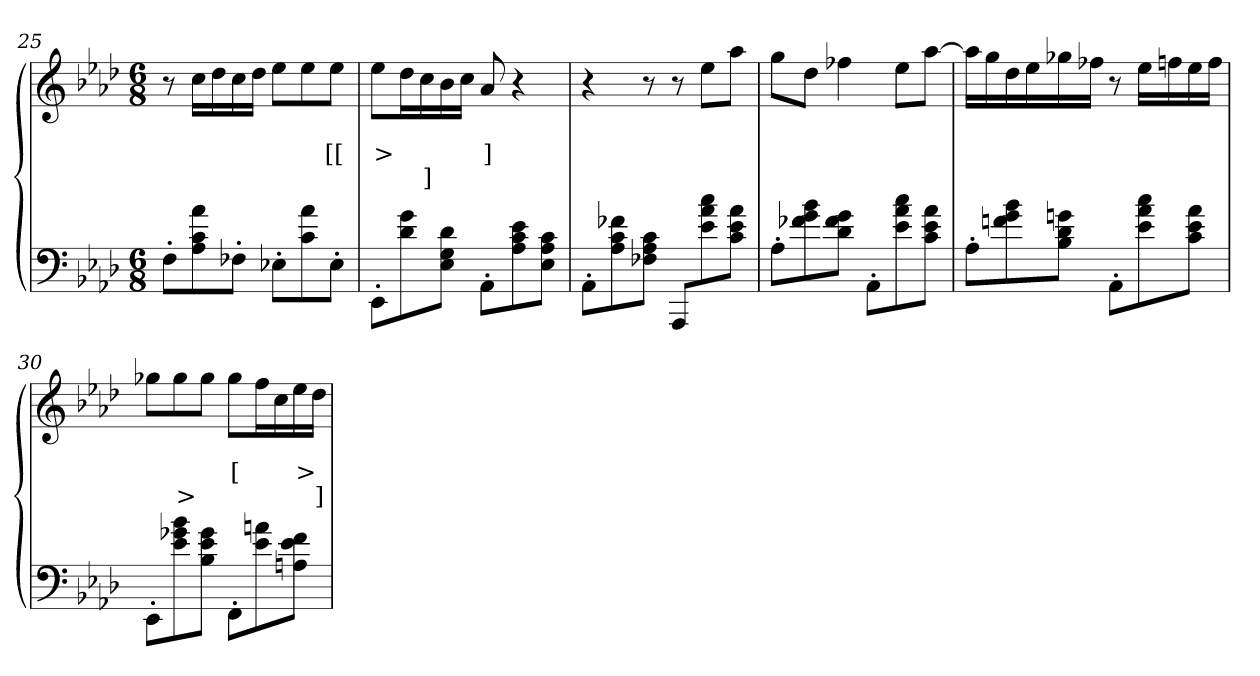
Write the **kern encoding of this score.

**kern	**kern	**text	**text	**text
*part2	*part1	*part1	*part1	*part1
*staff2	*staff1	*staff1	*staff1	*staff1
*clefF4	*clefG2	*	*	*
*k[b-e-a-d-]	*k[b-e-a-d-]	*	*	*
*M6/8	*M6/8	*	*	*
=25	=25	=25	=25	=25
8F'>L	8r	.	<	.
8a- 8c 8A-	16ccLL	.	.	.
.	16dd-	.	.	.
8F-X'>J	16cc	.	.	.
.	16dd-JJ	.	.	.
8E-X'>L	8ee-L	.	.	.
8a- 8c	8ee-	.	.	.
8E-'>J	8ee-J	.	[[	.
=26	=26	=26	=26	=26
8EE-'>L	8ee-L	.	>	.
8g 8d-	16dd-L	.	.	.
.	16cc	.	.	]
8d- 8G 8E-J	16b-	.	.	.
.	16ccJJ	.	.	.
8AA-'>L	8a-	.	]	.
8e- 8c 8A-	4r	.	<	.
8c 8A- 8E-J	.	.	.	.
=27	=27	=27	=27	=27
8AA-'>L	4r	.	.	.
8f-X 8c 8A-	.	.	.	.
8c 8A- 8F-J	8r	.	[	.
8AAA-/L	8r	.	.	.
8cc\ 8a-\ 8e-\	8ee-L	.	.	.
8a-\ 8e-\ 8c\J	8aa-J	.	.	.
=28	=28	=28	=28	=28
8A-'>L	8ggL	.	.	.
8b- 8g 8f-X	8dd-J	.	.	.
8g 8f- 8d-J	4ff-X	.	.	.
8AA-'>L	.	.	.	.
8cc 8a- 8e-	8ee-L	.	.	.
8a- 8e- 8cJ	[8aa-J	.	.	.
=29	=29	=29	=29	=29
8A-'>L	16aa-LL]	.	.	.
.	16gg	.	.	.
8b- 8g 8fn	16dd-	.	.	.
.	16ee-	.	.	.
8gn 8d- 8B-J	16gg-X	.	.	.
.	16ff-XJJ	.	.	.
8AA-'>L	8r	.	<	.
8cc 8a- 8e-	16ee-LL	.	.	.
.	16ffn	.	.	.
8a- 8e- 8cJ	16ee-	.	.	.
.	16ffJJ	.	.	.
=30	=30	=30	=30	=30
8EE-'>L	8gg-XL	.	.	.
8b- 8g-X 8e-	8gg-	.	.	>
8g- 8e- 8B-J	8gg-J	.	.	.
8FF'>L	8gg-L	.	[	.
8an 8e-	16ffL	.	.	.
.	16cc	.	.	.
8f 8e- 8AnJ	16ee-	.	>	.
.	16dd-JJ	.	.	]
=	=	=	=	=
*-	*-	*-	*-	*-
